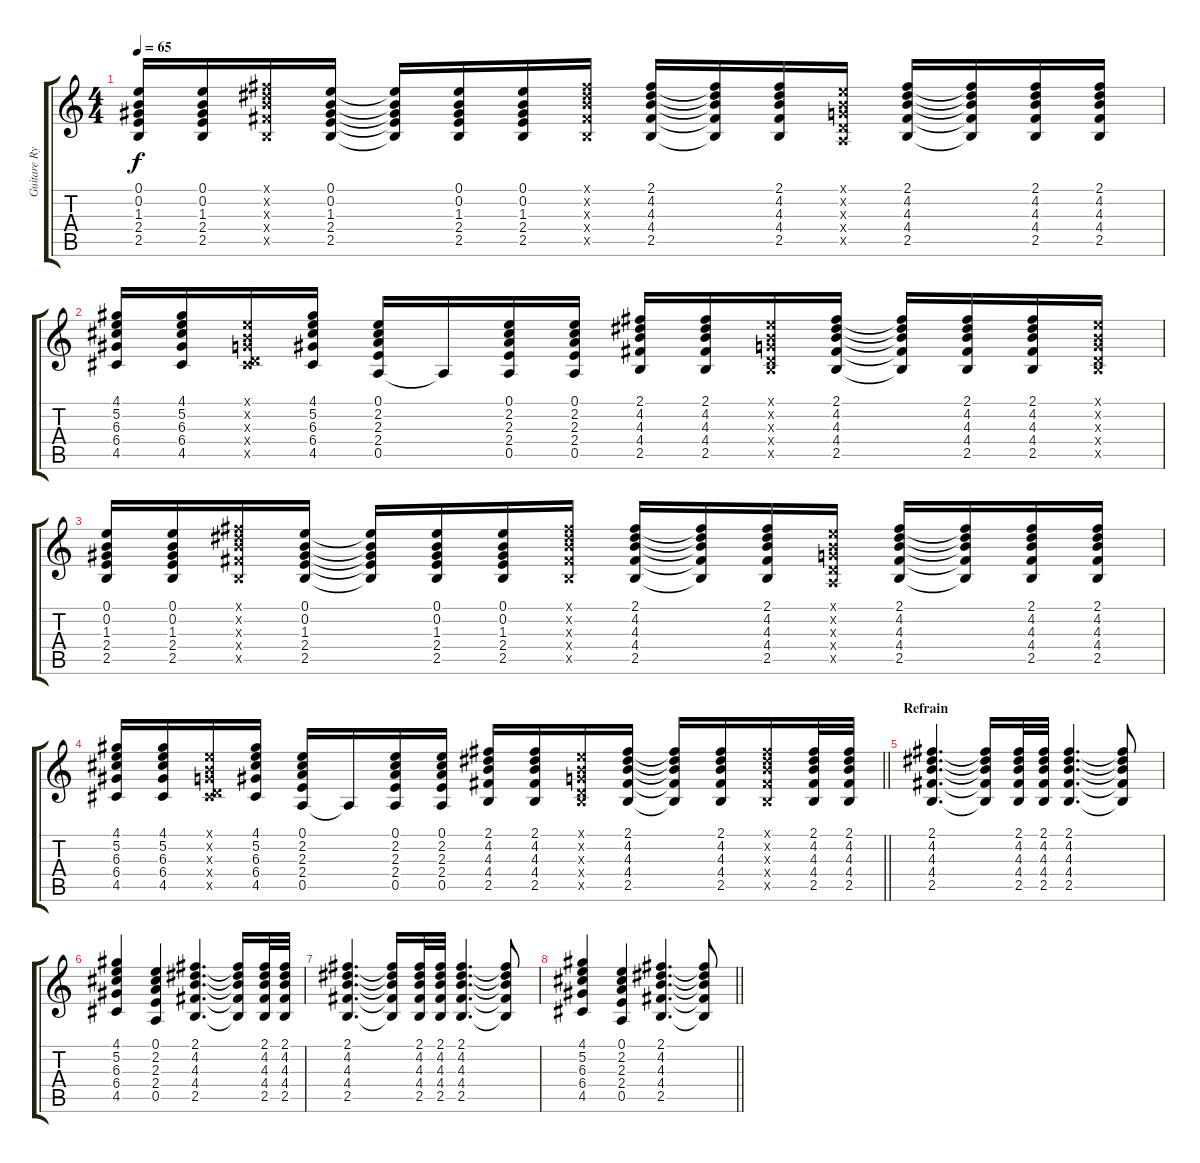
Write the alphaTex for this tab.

\track ("Guitare Rythmique" "Guitare Ry") {instrument electricguitarclean}
\staff {score tabs}
\tuning (E4 B3 G3 D3 A2 E2) {hide}
\ts (4 4)
\tempo 65
\clef g2
\ks c
(0.1 0.2 1.3 2.4 2.5).16{dy f} (0.1 0.2 1.3 2.4 2.5).16 (2.1{x} 4.2{x} 4.3{x} 4.4{x} 2.5{x}).16 (0.1 0.2 1.3 2.4 2.5).16 (0.1{t} 0.2{t} 1.3{t} 2.4{t} 2.5{t}).16 (0.1 0.2 1.3 2.4 2.5).16 (0.1 0.2 1.3 2.4 2.5).16 (2.1{x} 4.2{x} 4.3{x} 4.4{x} 2.5{x}).16 (2.1 4.2 4.3 4.4 2.5).16 (2.1{t} 4.2{t} 4.3{t} 4.4{t} 2.5{t}).16 (2.1 4.2 4.3 4.4 2.5).16 (0.1{x} 0.2{x} 0.3{x} 0.4{x} 0.5{x}).16 (2.1 4.2 4.3 4.4 2.5).16 (2.1{t} 4.2{t} 4.3{t} 4.4{t} 2.5{t}).16 (2.1 4.2 4.3 4.4 2.5).16 (2.1 4.2 4.3 4.4 2.5).16 |
(4.1 5.2 6.3 6.4 4.5).16 (4.1 5.2 6.3 6.4 4.5).16 (0.1{x} 0.2{x} 0.3{x} 0.4{x} 4.5{x}).16 (4.1 5.2 6.3 6.4 4.5).16 (0.1 2.2 2.3 2.4 0.5).16 0.5{t}.16 (0.1 2.2 2.3 2.4 0.5).16 (0.1 2.2 2.3 2.4 0.5).16 (2.1 4.2 4.3 4.4 2.5).16 (2.1 4.2 4.3 4.4 2.5).16 (0.1{x} 0.2{x} 0.3{x} 0.4{x} 2.5{x}).16 (2.1 4.2 4.3 4.4 2.5).16 (2.1{t} 4.2{t} 4.3{t} 4.4{t} 2.5{t}).16 (2.1 4.2 4.3 4.4 2.5).16 (2.1 4.2 4.3 4.4 2.5).16 (0.1{x} 0.2{x} 0.3{x} 0.4{x} 2.5{x}).16 |
(0.1 0.2 1.3 2.4 2.5).16 (0.1 0.2 1.3 2.4 2.5).16 (2.1{x} 4.2{x} 4.3{x} 4.4{x} 2.5{x}).16 (0.1 0.2 1.3 2.4 2.5).16 (0.1{t} 0.2{t} 1.3{t} 2.4{t} 2.5{t}).16 (0.1 0.2 1.3 2.4 2.5).16 (0.1 0.2 1.3 2.4 2.5).16 (2.1{x} 4.2{x} 4.3{x} 4.4{x} 2.5{x}).16 (2.1 4.2 4.3 4.4 2.5).16 (2.1{t} 4.2{t} 4.3{t} 4.4{t} 2.5{t}).16 (2.1 4.2 4.3 4.4 2.5).16 (0.1{x} 0.2{x} 0.3{x} 0.4{x} 0.5{x}).16 (2.1 4.2 4.3 4.4 2.5).16 (2.1{t} 4.2{t} 4.3{t} 4.4{t} 2.5{t}).16 (2.1 4.2 4.3 4.4 2.5).16 (2.1 4.2 4.3 4.4 2.5).16 |
\barLineRight lightlight
(4.1 5.2 6.3 6.4 4.5).16 (4.1 5.2 6.3 6.4 4.5).16 (0.1{x} 0.2{x} 0.3{x} 0.4{x} 4.5{x}).16 (4.1 5.2 6.3 6.4 4.5).16 (0.1 2.2 2.3 2.4 0.5).16 0.5{t}.16 (0.1 2.2 2.3 2.4 0.5).16 (0.1 2.2 2.3 2.4 0.5).16 (2.1 4.2 4.3 4.4 2.5).16 (2.1 4.2 4.3 4.4 2.5).16 (0.1{x} 0.2{x} 0.3{x} 0.4{x} 2.5{x}).16 (2.1 4.2 4.3 4.4 2.5).16 (2.1{t} 4.2{t} 4.3{t} 4.4{t} 2.5{t}).16 (2.1 4.2 4.3 4.4 2.5).16 (2.1{x} 4.2{x} 4.3{x} 4.4{x} 2.5{x}).16 (2.1 4.2 4.3 4.4 2.5).32 (2.1 4.2 4.3 4.4 2.5).32 |
\section ("" "Refrain")
(2.1 4.2 4.3 4.4 2.5).4{d} (2.1{t} 4.2{t} 4.3{t} 4.4{t} 2.5{t}).16 (2.1 4.2 4.3 4.4 2.5).32 (2.1 4.2 4.3 4.4 2.5).32 (2.1 4.2 4.3 4.4 2.5).4{d} (2.1{t} 4.2{t} 4.3{t} 4.4{t} 2.5{t}).8 |
(4.1 5.2 6.3 6.4 4.5).4 (0.1 2.2 2.3 2.4 0.5).4 (2.1 4.2 4.3 4.4 2.5).4{d} (2.1{t} 4.2{t} 4.3{t} 4.4{t} 2.5{t}).16 (2.1 4.2 4.3 4.4 2.5).32 (2.1 4.2 4.3 4.4 2.5).32 |
(2.1 4.2 4.3 4.4 2.5).4{d} (2.1{t} 4.2{t} 4.3{t} 4.4{t} 2.5{t}).16 (2.1 4.2 4.3 4.4 2.5).32 (2.1 4.2 4.3 4.4 2.5).32 (2.1 4.2 4.3 4.4 2.5).4{d} (2.1{t} 4.2{t} 4.3{t} 4.4{t} 2.5{t}).8 |
\barLineRight lightlight
(4.1 5.2 6.3 6.4 4.5).4 (0.1 2.2 2.3 2.4 0.5).4 (2.1 4.2 4.3 4.4 2.5).4{d} (2.1{t} 4.2{t} 4.3{t} 4.4{t} 2.5{t}).8
